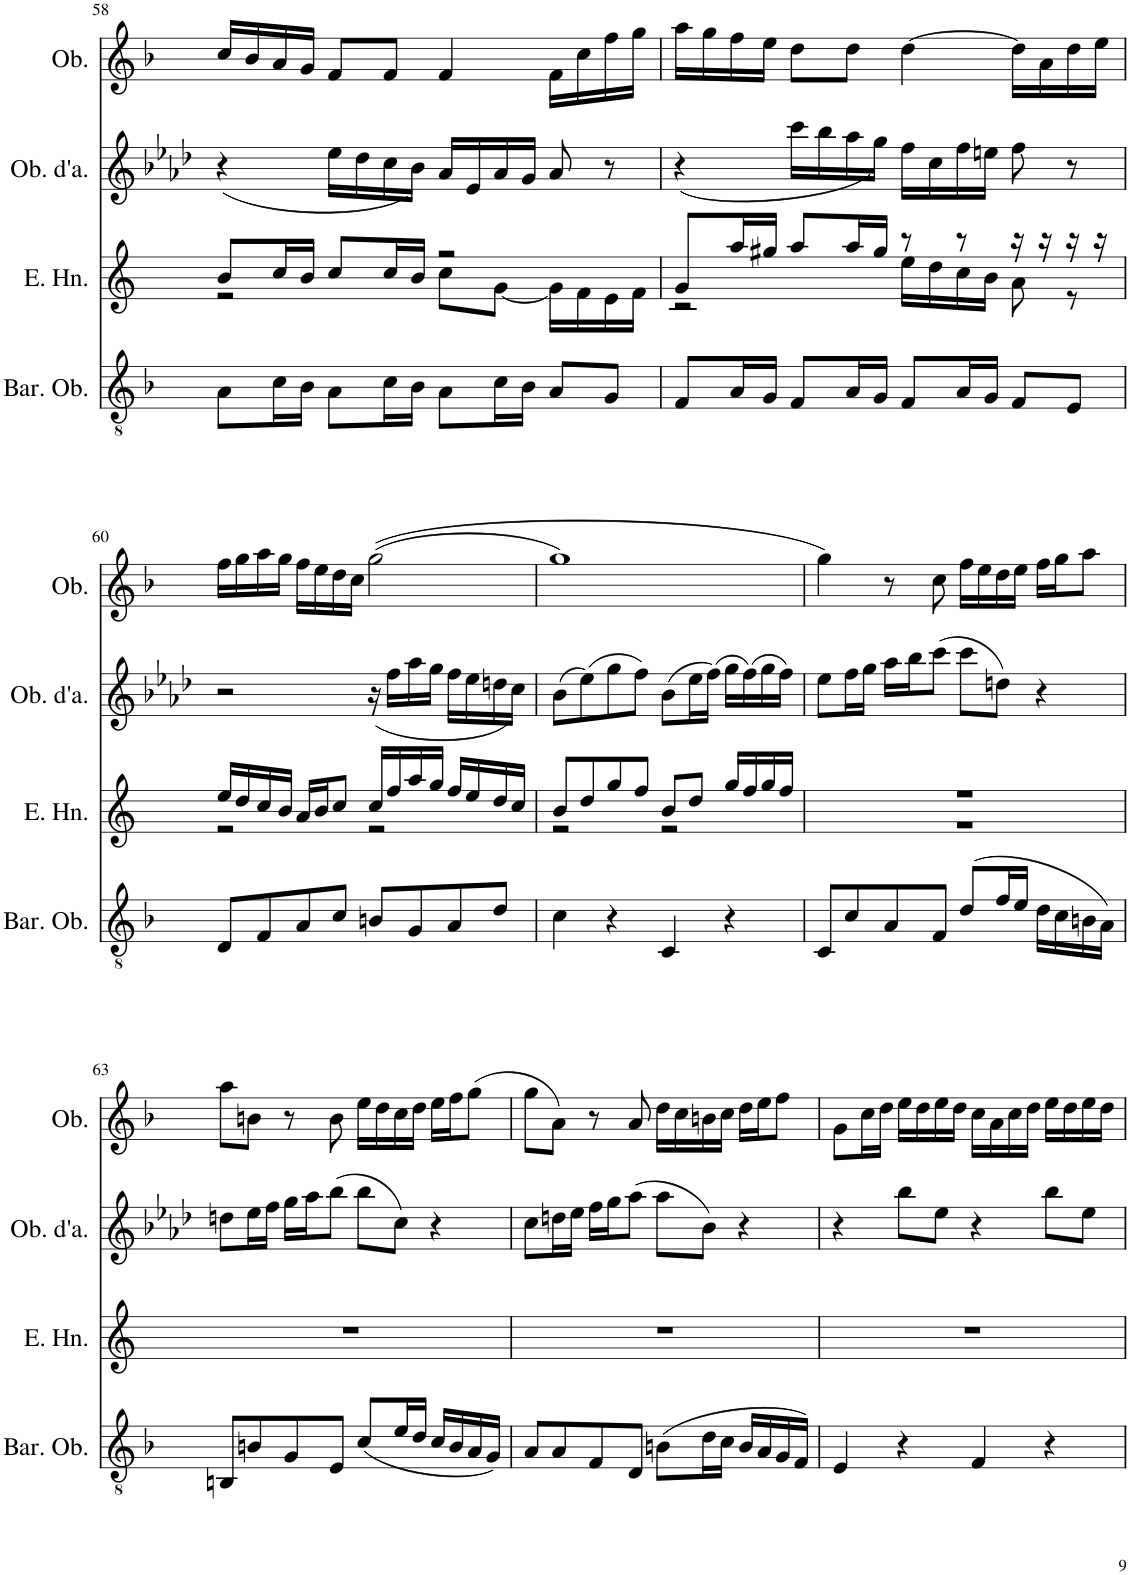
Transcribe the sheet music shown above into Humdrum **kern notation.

**kern	**kern	**kern	**kern
*part4	*part3	*part2	*part1
*staff4	*staff3	*staff2	*staff1
*I"Baritone Oboe	*I"English Horn	*I"Oboe d'amore	*I"Oboe
*I'Bar. Ob.	*I'E. Hn.	*I'Ob. d'a.	*I'Ob.
!!LO:PB:g=z
*clefGv2	*clefG2	*clefG2	*clefG2
*	*Trd4c7	*Trd2c3	*
*k[b-]	*k[]	*k[b-e-a-d-]	*k[b-]
*M4/4	*M4/4	*M4/4	*M4/4
*met(c)	*met(c)	*met(c)	*met(c)
=58	=58	=58	=58
*	*^	*	*
8A\L	8b/L	2r	(4r	16cc/LL
.	.	.	.	16b-/
16c\L	16cc/L	.	.	16a/
16B-\JJ	16b/JJ	.	.	16g/JJ
8A\L	8cc/L	.	16ee-\LL	8f/L
.	.	.	16dd-\	.
16c\L	16cc/L	.	16cc\	8f/J
16B-\JJ	16b/JJ	.	16b-\JJ)	.
8A\L	2r	8cc\L	16a-/LL	4f/
.	.	.	16e-/	.
16c\L	.	[8g\J	16a-/	.
16B-\JJ	.	.	16g/JJ	.
8A/L	.	16g\LL]	8a-/	16f\LL
.	.	16f\	.	16cc\
8G/J	.	16e\	8r	16ff\
.	.	16f\JJ	.	16gg\JJ
=59	=59	=59	=59	=59
8F/L	8g/L	2r	(4r	16aa\LL
.	.	.	.	16gg\
16A/L	16aa/L	.	.	16ff\
16G/JJ	16gg#X/JJ	.	.	16ee\JJ
8F/L	8aa/L	.	16ccc\LL	8dd\L
.	.	.	16bb-\	.
16A/L	16aa/L	.	16aa-\	8dd\J
16G/JJ	16gg#/JJ	.	16gg\JJ)	.
8F/L	8r	16ee\LL	16ff\LL	[4dd\
.	.	16dd\	16cc\	.
16A/L	8r	16cc\	16ff\	.
16G/JJ	.	16b\JJ	16een\JJ	.
8F/L	16r	8a\	8ff\	16dd\LL]
.	16r	.	.	16a\
8E/J	16r	8r	8r	16dd\
.	16r	.	.	16ee\JJ
!!LO:LB:g=z
=60	=60	=60	=60	=60
8D/L	16ee/LL	2r	2r	16ff\LL
.	16dd/	.	.	16gg\
8F/	16cc/	.	.	16aa\
.	16b/JJ	.	.	16gg\JJ
8A/	16a/LL	.	.	16ff\LL
.	16b/J	.	.	16ee\
8c/J	8cc/J	.	.	16dd\
.	.	.	.	16cc\JJ
8Bn/L	16cc/LL	2r	(16r	((2gg\
.	16ff/	.	16ff\LL	.
8G/	16aa/	.	16aa-\	.
.	16gg/JJ	.	16gg\JJ	.
8A/	16ff/LL	.	16ff\LL	.
.	16ee/	.	16ee-\	.
8d/J	16dd/	.	16ddn\	.
.	16cc/JJ	.	16cc\JJ)	.
=61	=61	=61	=61	=61
4c\	8b/L	2r	(8b-\L	1gg)
.	8dd/	.	(8ee-\)	.
4r	8gg/	.	8gg\	.
.	8ff/J	.	8ff\J)	.
4C/	8b/L	2r	(8b-\L	.
.	8dd/J	.	16ee-\L	.
.	.	.	(16ff\JJ)	.
4r	16gg/LL	.	16gg\LL	.
.	16ff/	.	(16ff\)	.
.	16gg/	.	16gg\	.
.	16ff/JJ	.	16ff\JJ)	.
=62	=62	=62	=62	=62
8C/L	1r	1r	8ee-\L	4gg\)
8c/	.	.	16ff\L	.
.	.	.	16gg\JJ	.
8A/	.	.	16aa-\LL	8r
.	.	.	16bb-\J	.
8F/J	.	.	(8ccc\J	8cc\
(8d/L	.	.	8ccc\L	16ff\LL
.	.	.	.	16ee\
16f/L	.	.	8ddn\J)	16dd\
16e/JJ	.	.	.	16ee\JJ
16d\LL	.	.	4r	16ff\LL
16c\	.	.	.	16gg\J
16Bn\	.	.	.	(8aa\J
16A\JJ)	.	.	.	.
*	*v	*v	*	*
!!LO:LB:g=z
=63	=63	=63	=63
8BBn/L	1r	8ddn\L	8aa\L
8Bn/	.	16ee-\L	8bn\J)
.	.	16ff\JJ	.
8G/	.	16gg\LL	8r
.	.	16aa-\J	.
8E/J	.	(8bb-\J	8b\
(8c/L	.	8bb-\L	16ee\LL
.	.	.	16dd\
16e/L	.	8cc\J)	16cc\
16d/JJ	.	.	16dd\JJ
16c/LL	.	4r	16ee\LL
16B/	.	.	16ff\J
16A/	.	.	(8gg\J
16G/JJ)	.	.	.
=64	=64	=64	=64
8A/L	1r	8cc\L	8gg\L
8A/	.	16ddn\L	8a\J)
.	.	16ee-\JJ	.
8F/	.	16ff\LL	8r
.	.	16gg\J	.
8D/J	.	(8aa-\J	8a/
(8Bn\L	.	8aa-\L	16dd\LL
.	.	.	16cc\
16d\L	.	8b-\J)	16bn\
16c\JJ	.	.	16cc\JJ
16B/LL	.	4r	16dd\LL
16A/	.	.	16ee\J
16G/	.	.	8ff\J
16F/JJ)	.	.	.
=65	=65	=65	=65
4E/	1r	4r	8g\L
.	.	.	16cc\L
.	.	.	16dd\JJ
4r	.	8bb-\L	16ee\LL
.	.	.	16dd\
.	.	8ee-\J	16ee\
.	.	.	16dd\JJ
4F/	.	4r	16cc\LL
.	.	.	16a\
.	.	.	16cc\
.	.	.	16dd\JJ
4r	.	8bb-\L	16ee\LL
.	.	.	16dd\
.	.	8ee-\J	16ee\
.	.	.	16dd\JJ
=	=	=	=
*-	*-	*-	*-
